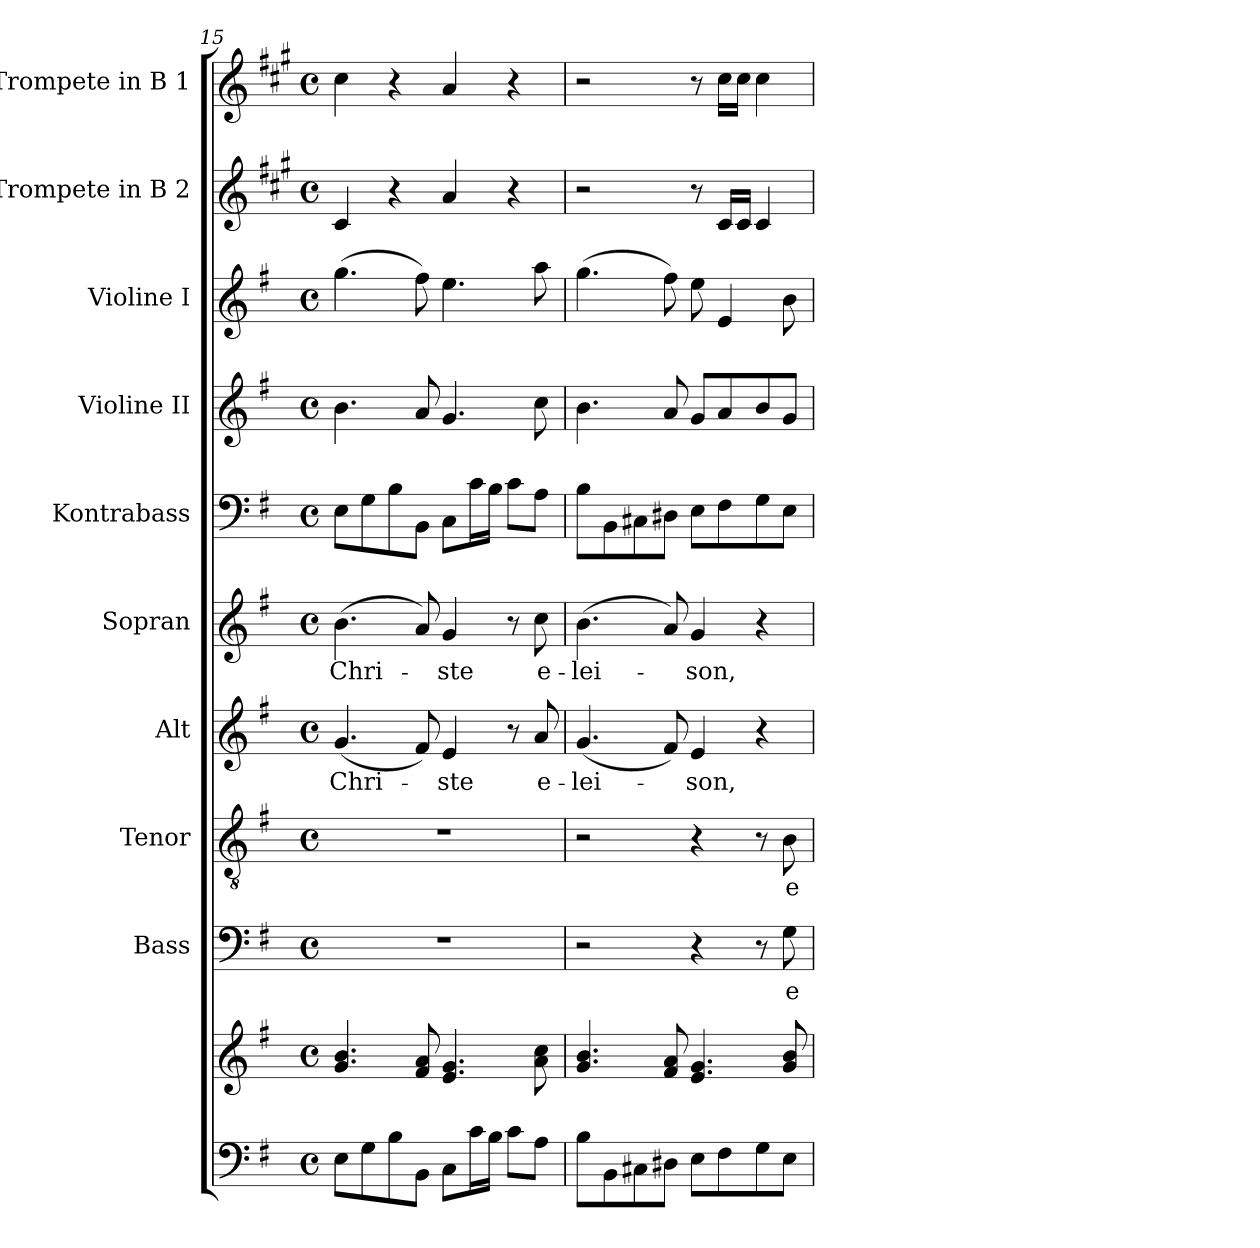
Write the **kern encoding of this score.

**kern	**kern	**kern	**text	**kern	**text	**kern	**text	**kern	**text	**kern	**kern	**kern	**kern	**kern
*part10	*part10	*part9	*part9	*part8	*part8	*part7	*part7	*part6	*part6	*part5	*part4	*part3	*part2	*part1
*staff11	*staff10	*staff9	*staff9	*staff8	*staff8	*staff7	*staff7	*staff6	*staff6	*staff5	*staff4	*staff3	*staff2	*staff1
*	*	*I"Bass	*	*I"Tenor	*	*I"Alt	*	*I"Sopran	*	*I"Kontrabass	*I"Violine II	*I"Violine I	*I"Trompete in B 2	*I"Trompete in B 1
*	*	*I'B.	*	*I'T.	*	*I'A.	*	*I'S.	*	*I'Kb.	*I'Vl. II	*I'Vl. I	*I'Tr. 2	*I'Tr. 1
*clefF4	*clefG2	*clefF4	*	*clefGv2	*	*clefG2	*	*clefG2	*	*clefF4	*clefG2	*clefG2	*clefG2	*clefG2
*	*	*	*	*	*	*	*	*	*	*ITrd7c12	*	*	*ITrd1c2	*ITrd1c2
*k[f#]	*k[f#]	*k[f#]	*	*k[f#]	*	*k[f#]	*	*k[f#]	*	*k[f#]	*k[f#]	*k[f#]	*k[f#]	*k[f#]
*G:	*G:	*G:	*	*G:	*	*G:	*	*G:	*	*G:	*G:	*G:	*G:	*G:
*M4/4	*M4/4	*M4/4	*	*M4/4	*	*M4/4	*	*M4/4	*	*M4/4	*M4/4	*M4/4	*M4/4	*M4/4
*met(c)	*met(c)	*met(c)	*	*met(c)	*	*met(c)	*	*met(c)	*	*met(c)	*met(c)	*met(c)	*met(c)	*met(c)
=15	=15	=15	=15	=15	=15	=15	=15	=15	=15	=15	=15	=15	=15	=15
!	!	!	!	!	!	!	!LO:LY:b	!	!LO:LY:b	!	!	!	!	!
8E\L	4.g/ 4.b/	1r	.	1r	.	(<4.g/	Chri-	(>4.b\	Chri-	8EE\L	4.b\	(>4.gg\	4B/	4b\
8G\	.	.	.	.	.	.	.	.	.	8GG\	.	.	.	.
8B\	.	.	.	.	.	.	.	.	.	8BB\	.	.	4r	4r
8BB\J	8f#/ 8a/	.	.	.	.	8f#/)	.	8a/)	.	8BBB\J	8a/	8ff#\)	.	.
!	!	!	!	!	!	!	!LO:LY:b	!	!LO:LY:b	!	!	!	!	!
8C\L	4.e/ 4.g/	.	.	.	.	4e/	-ste	4g/	-ste	8CC\L	4.g/	4.ee\	4g/	4g/
16c\L	.	.	.	.	.	.	.	.	.	16C\L	.	.	.	.
16B\JJ	.	.	.	.	.	.	.	.	.	16BB\JJ	.	.	.	.
8c\L	.	.	.	.	.	8r	.	8r	.	8C\L	.	.	4r	4r
!	!	!	!	!	!	!	!LO:LY:b	!	!LO:LY:b	!	!	!	!	!
8A\J	8a\ 8cc\	.	.	.	.	8a/	e-	8cc\	e-	8AA\J	8cc\	8aa\	.	.
=16	=16	=16	=16	=16	=16	=16	=16	=16	=16	=16	=16	=16	=16	=16
!	!	!	!	!	!	!	!LO:LY:b	!	!LO:LY:b	!	!	!	!	!
8B\L	4.g/ 4.b/	2r	.	2r	.	(<4.g/	-lei-	(>4.b\	-lei-	8BB\L	4.b\	(>4.gg\	2r	2r
8BB\	.	.	.	.	.	.	.	.	.	8BBB\	.	.	.	.
8C#X\	.	.	.	.	.	.	.	.	.	8CC#X\	.	.	.	.
8D#X\J	8f#/ 8a/	.	.	.	.	8f#/)	.	8a/)	.	8DD#X\J	8a/	8ff#\)	.	.
!	!	!	!	!	!	!	!LO:LY:b	!	!LO:LY:b	!	!	!	!	!
8E\L	4.e/ 4.g/	4r	.	4r	.	4e/	-son,	4g/	-son,	8EE\L	8g/L	8ee\	8r	8r
8F#\	.	.	.	.	.	.	.	.	.	8FF#\	8a/	4e/	16B/LL	16b\LL
.	.	.	.	.	.	.	.	.	.	.	.	.	16B/JJ	16b\JJ
8G\	.	8r	.	8r	.	4r	.	4r	.	8GG\	8b/	.	4B/	4b\
!	!	!	!LO:LY:b	!	!LO:LY:b	!	!	!	!	!	!	!	!	!
8E\J	8g/ 8b/	8G\	e-	8B\	e-	.	.	.	.	8EE\J	8g/J	8b\	.	.
=	=	=	=	=	=	=	=	=	=	=	=	=	=	=
*-	*-	*-	*-	*-	*-	*-	*-	*-	*-	*-	*-	*-	*-	*-
